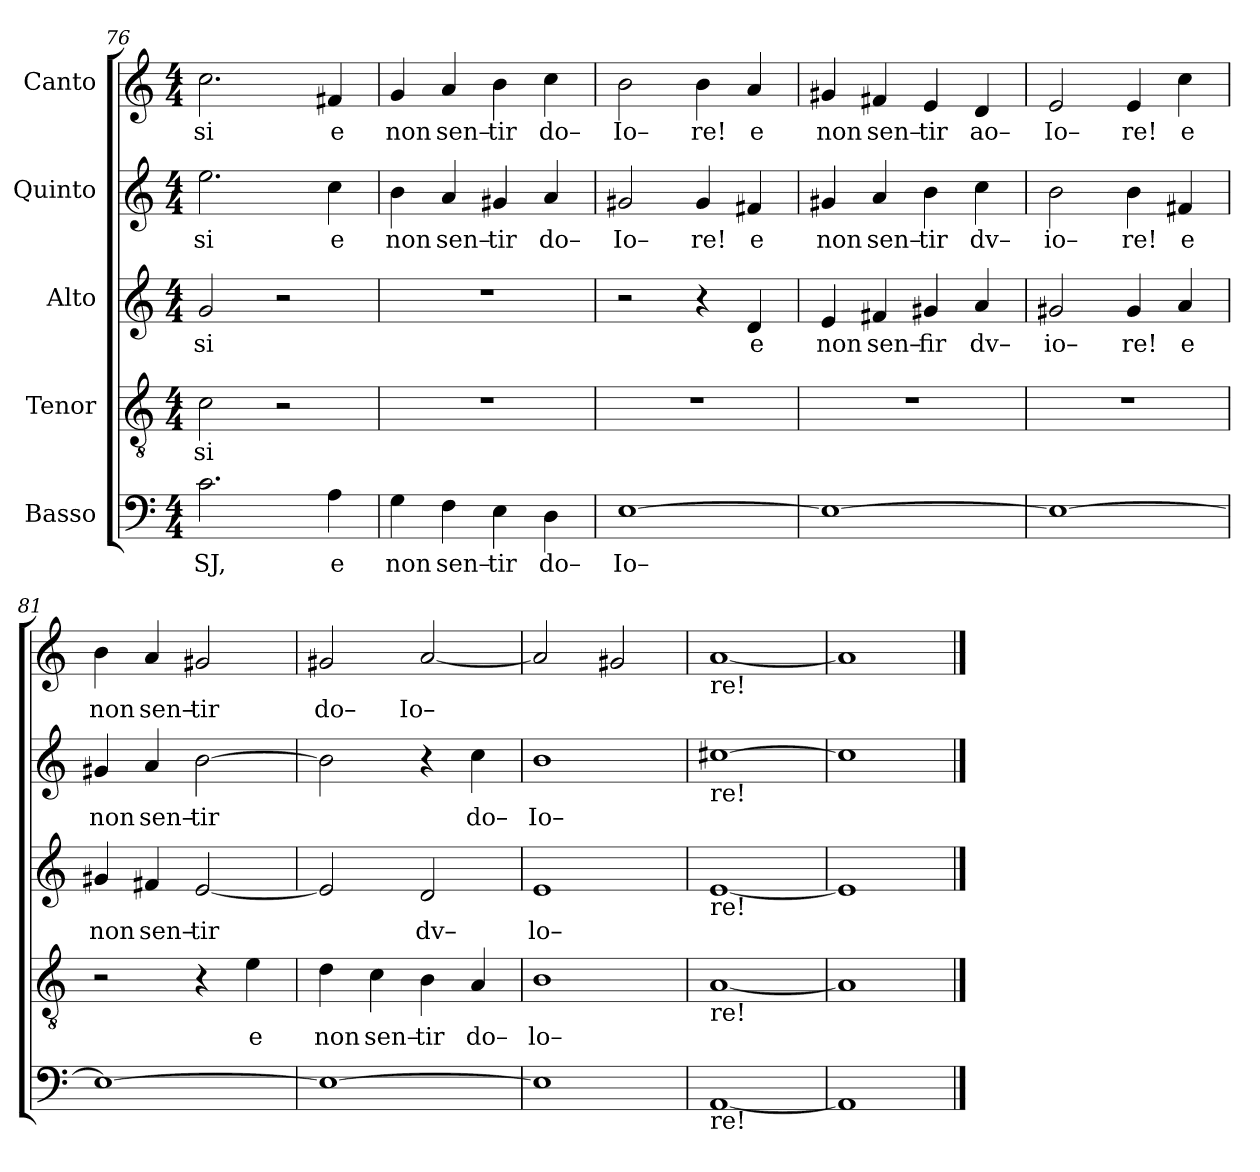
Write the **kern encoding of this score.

**kern	**text	**kern	**text	**kern	**text	**kern	**text	**kern	**text
*part5	*part5	*part4	*part4	*part3	*part3	*part2	*part2	*part1	*part1
*staff5	*staff5	*staff4	*staff4	*staff3	*staff3	*staff2	*staff2	*staff1	*staff1
*I"Basso	*	*I"Tenor	*	*I"Alto	*	*I"Quinto	*	*I"Canto	*
*clefF4	*	*clefGv2	*	*clefG2	*	*clefG2	*	*clefG2	*
*k[]	*	*k[]	*	*k[]	*	*k[]	*	*k[]	*
*M4/4	*	*M4/4	*	*M4/4	*	*M4/4	*	*M4/4	*
=76	=76	=76	=76	=76	=76	=76	=76	=76	=76
!	!LO:LY:b	!	!LO:LY:b	!	!LO:LY:b	!	!LO:LY:b	!	!LO:LY:b
2.c\	SJ,	2c\	si	2g/	si	2.ee\	si	2.cc\	si
.	.	2r	.	2r	.	.	.	.	.
!	!LO:LY:b	!	!	!	!	!	!LO:LY:b	!	!LO:LY:b
4A\	e	.	.	.	.	4cc\	e	4f#X/	e
=77	=77	=77	=77	=77	=77	=77	=77	=77	=77
!	!LO:LY:b	!	!	!	!	!	!LO:LY:b	!	!LO:LY:b
4G\	non	1r	.	1r	.	4b\	non	4g/	non
!	!LO:LY:b	!	!	!	!	!	!LO:LY:b	!	!LO:LY:b
4F\	sen–	.	.	.	.	4a/	sen–	4a/	sen–
!	!LO:LY:b	!	!	!	!	!	!LO:LY:b	!	!LO:LY:b
4E\	tir	.	.	.	.	4g#X/	tir	4b\	tir
!	!LO:LY:b	!	!	!	!	!	!LO:LY:b	!	!LO:LY:b
4D\	do–	.	.	.	.	4a/	do–	4cc\	do–
=78	=78	=78	=78	=78	=78	=78	=78	=78	=78
!	!LO:LY:b	!	!	!	!	!	!LO:LY:b	!	!LO:LY:b
[1E	Io–	1r	.	2r	.	2g#X/	Io–	2b\	Io–
!	!	!	!	!	!	!	!LO:LY:b	!	!LO:LY:b
.	.	.	.	4r	.	4g#/	re!	4b\	re!
!	!	!	!	!	!LO:LY:b	!	!LO:LY:b	!	!LO:LY:b
.	.	.	.	4d/	e	4f#X/	e	4a/	e
=79	=79	=79	=79	=79	=79	=79	=79	=79	=79
!	!	!	!	!	!LO:LY:b	!	!LO:LY:b	!	!LO:LY:b
1E_	.	1r	.	4e/	non	4g#X/	non	4g#X/	non
!	!	!	!	!	!LO:LY:b	!	!LO:LY:b	!	!LO:LY:b
.	.	.	.	4f#X/	sen–	4a/	sen–	4f#X/	sen–
!	!	!	!	!	!LO:LY:b	!	!LO:LY:b	!	!LO:LY:b
.	.	.	.	4g#X/	fir	4b\	tir	4e/	tir
!	!	!	!	!	!LO:LY:b	!	!LO:LY:b	!	!LO:LY:b
.	.	.	.	4a/	dv–	4cc\	dv–	4d/	ao–
=80	=80	=80	=80	=80	=80	=80	=80	=80	=80
!	!	!	!	!	!LO:LY:b	!	!LO:LY:b	!	!LO:LY:b
1E_	.	1r	.	2g#X/	io–	2b\	io–	2e/	Io–
!	!	!	!	!	!LO:LY:b	!	!LO:LY:b	!	!LO:LY:b
.	.	.	.	4g#/	re!	4b\	re!	4e/	re!
!	!	!	!	!	!LO:LY:b	!	!LO:LY:b	!	!LO:LY:b
.	.	.	.	4a/	e	4f#X/	e	4cc\	e
=81	=81	=81	=81	=81	=81	=81	=81	=81	=81
!	!	!	!	!	!LO:LY:b	!	!LO:LY:b	!	!LO:LY:b
1E_	.	2r	.	4g#X/	non	4g#X/	non	4b\	non
!	!	!	!	!	!LO:LY:b	!	!LO:LY:b	!	!LO:LY:b
.	.	.	.	4f#X/	sen–	4a/	sen–	4a/	sen–
!	!	!	!	!	!LO:LY:b	!	!LO:LY:b	!	!LO:LY:b
.	.	4r	.	[2e/	tir	[2b\	tir	2g#X/	tir
!	!	!	!LO:LY:b	!	!	!	!	!	!
.	.	4e\	e	.	.	.	.	.	.
=82	=82	=82	=82	=82	=82	=82	=82	=82	=82
!	!	!	!LO:LY:b	!	!	!	!	!	!LO:LY:b
1E_	.	4d\	non	2e/]	.	2b\]	.	2g#X/	do–
!	!	!	!LO:LY:b	!	!	!	!	!	!
.	.	4c\	sen–	.	.	.	.	.	.
!	!	!	!LO:LY:b	!	!LO:LY:b	!	!	!	!LO:LY:b
.	.	4B\	tir	2d/	dv–	4r	.	[2a/	Io–
!	!	!	!LO:LY:b	!	!	!	!LO:LY:b	!	!
.	.	4A/	do–	.	.	4cc\	do–	.	.
=83	=83	=83	=83	=83	=83	=83	=83	=83	=83
!	!	!	!LO:LY:b	!	!LO:LY:b	!	!LO:LY:b	!	!
1E]	.	1B	lo–	1e	lo–	1b	Io–	2a/]	.
.	.	.	.	.	.	.	.	2g#X/	.
=84	=84	=84	=84	=84	=84	=84	=84	=84	=84
!	!	!	!	!	!	!	!	!LO:TX:b:t=re!	!
!	!	!	!	!	!	!LO:TX:b:t=re!	!	!	!
!	!	!	!	!LO:TX:b:t=re!	!	!	!	!	!
!	!	!LO:TX:b:t=re!	!	!	!	!	!	!	!
!LO:TX:b:t=re!	!	!	!	!	!	!	!	!	!
[1AA	.	[1A	.	[1e	.	[1cc#X	.	[1a	.
=85	=85	=85	=85	=85	=85	=85	=85	=85	=85
1AA]	.	1A]	.	1e]	.	1cc#]	.	1a]	.
==	==	==	==	==	==	==	==	==	==
*-	*-	*-	*-	*-	*-	*-	*-	*-	*-
